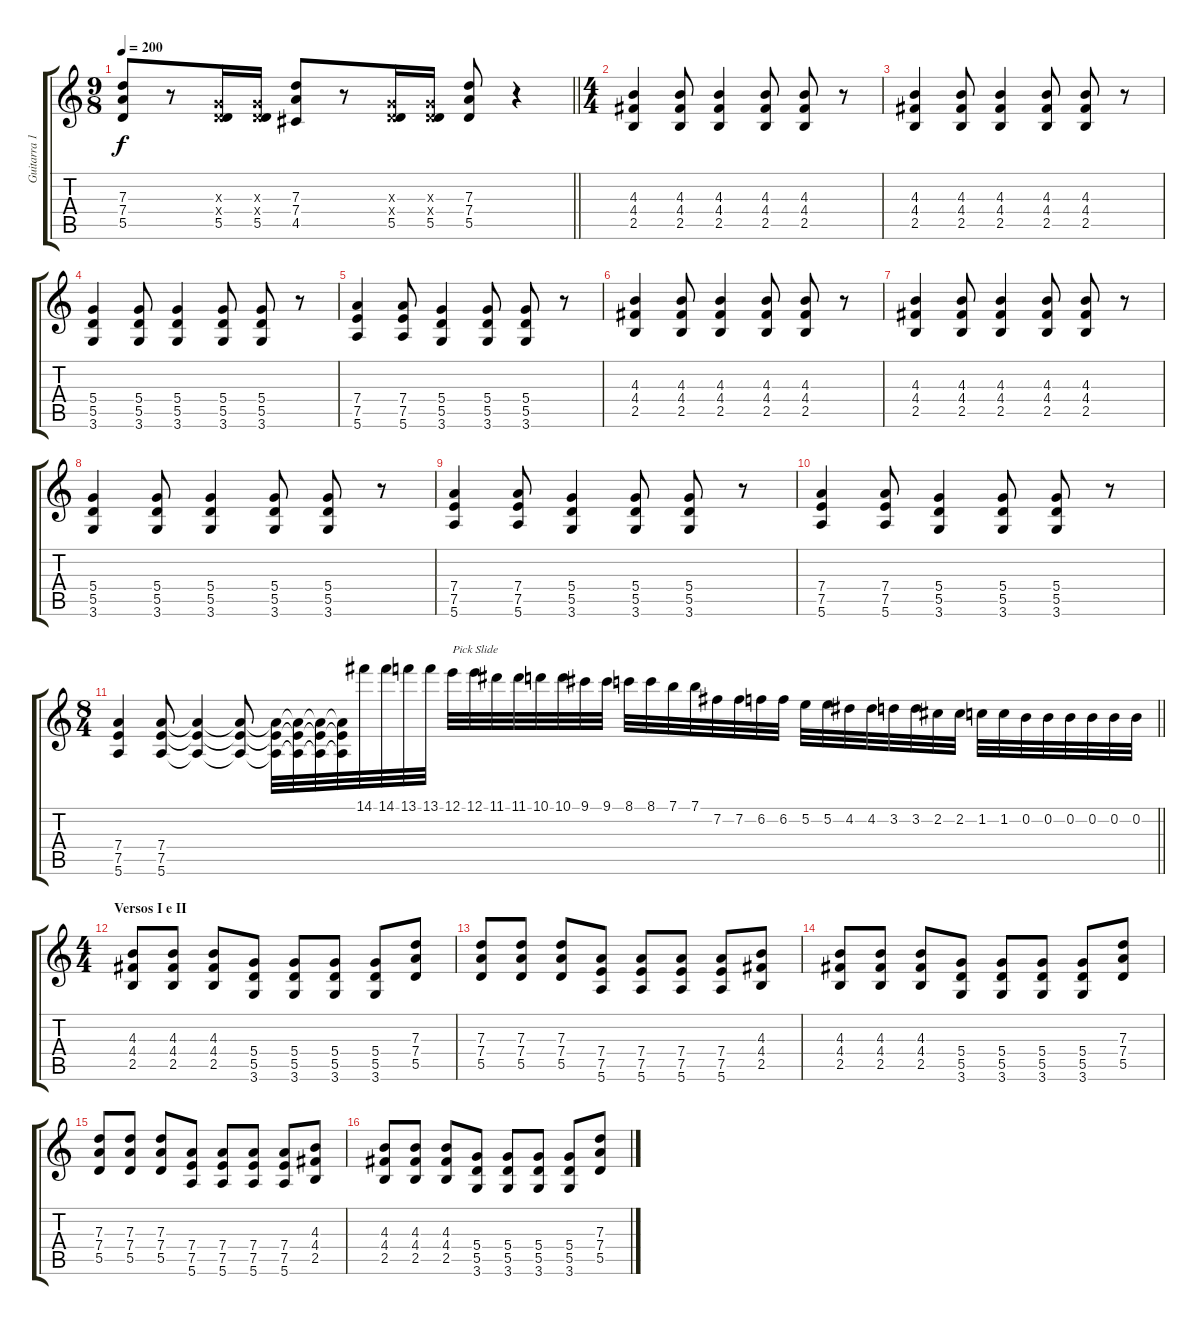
\track ("Guitarra 1 - Mathias" "Guitarra 1") {instrument distortionguitar}
\staff {score tabs}
\tuning (E4 B3 G3 D3 A2 E2) {hide}
\ts (9 8)
\tempo 200
\clef g2
\barLineRight lightlight
\ks c
(7.3 7.4 5.5).8{dy f} r.8 (0.3{x} 0.4{x} 5.5).16 (0.3{x} 0.4{x} 5.5).16 (7.3 7.4 4.5).8 r.8 (0.3{x} 0.4{x} 5.5).16 (0.3{x} 0.4{x} 5.5).16 (7.3 7.4 5.5).8 r.4 |
\ts (4 4)
(4.3 4.4 2.5).4 (4.3 4.4 2.5).8 (4.3 4.4 2.5).4 (4.3 4.4 2.5).8 (4.3 4.4 2.5).8 r.8 |
(4.3 4.4 2.5).4 (4.3 4.4 2.5).8 (4.3 4.4 2.5).4 (4.3 4.4 2.5).8 (4.3 4.4 2.5).8 r.8 |
(5.4 5.5 3.6).4 (5.4 5.5 3.6).8 (5.4 5.5 3.6).4 (5.4 5.5 3.6).8 (5.4 5.5 3.6).8 r.8 |
(7.4 7.5 5.6).4 (7.4 7.5 5.6).8 (5.4 5.5 3.6).4 (5.4 5.5 3.6).8 (5.4 5.5 3.6).8 r.8 |
(4.3 4.4 2.5).4 (4.3 4.4 2.5).8 (4.3 4.4 2.5).4 (4.3 4.4 2.5).8 (4.3 4.4 2.5).8 r.8 |
(4.3 4.4 2.5).4 (4.3 4.4 2.5).8 (4.3 4.4 2.5).4 (4.3 4.4 2.5).8 (4.3 4.4 2.5).8 r.8 |
(5.4 5.5 3.6).4 (5.4 5.5 3.6).8 (5.4 5.5 3.6).4 (5.4 5.5 3.6).8 (5.4 5.5 3.6).8 r.8 |
(7.4 7.5 5.6).4 (7.4 7.5 5.6).8 (5.4 5.5 3.6).4 (5.4 5.5 3.6).8 (5.4 5.5 3.6).8 r.8 |
(7.4 7.5 5.6).4 (7.4 7.5 5.6).8 (5.4 5.5 3.6).4 (5.4 5.5 3.6).8 (5.4 5.5 3.6).8 r.8 |
\ts (8 4)
\barLineRight lightlight
(7.4 7.5 5.6).4 (7.4 7.5 5.6).8 (7.4{t} 7.5{t} 5.6{t}).4 (7.4{t} 7.5{t} 5.6{t}).8 (7.4{t} 7.5{t} 5.6{t}).32 (7.4{t} 7.5{t} 5.6{t}).32 (7.4{t} 7.5{t} 5.6{t}).32 (7.4{t} 7.5{t} 5.6{t}).32 14.1.32 14.1.32 13.1.32 13.1.32 12.1.32{txt "Pick Slide"} 12.1.32 11.1.32 11.1.32 10.1.32 10.1.32 9.1.32 9.1.32 8.1.32 8.1.32 7.1.32 7.1.32 7.2.32 7.2.32 6.2.32 6.2.32 5.2.32 5.2.32 4.2.32 4.2.32 3.2.32 3.2.32 2.2.32 2.2.32 1.2.32 1.2.32 0.2.32 0.2.32 0.2.32 0.2.32 0.2.32 0.2.32 |
\ts (4 4)
\section ("" "Versos I e II")
(4.3 4.4 2.5).8{volume 9 instrument distortionguitar} (4.3 4.4 2.5).8 (4.3 4.4 2.5).8 (5.4 5.5 3.6).8 (5.4 5.5 3.6).8 (5.4 5.5 3.6).8 (5.4 5.5 3.6).8 (7.3 7.4 5.5).8 |
(7.3 7.4 5.5).8 (7.3 7.4 5.5).8 (7.3 7.4 5.5).8 (7.4 7.5 5.6).8 (7.4 7.5 5.6).8 (7.4 7.5 5.6).8 (7.4 7.5 5.6).8 (4.3 4.4 2.5).8 |
(4.3 4.4 2.5).8 (4.3 4.4 2.5).8 (4.3 4.4 2.5).8 (5.4 5.5 3.6).8 (5.4 5.5 3.6).8 (5.4 5.5 3.6).8 (5.4 5.5 3.6).8 (7.3 7.4 5.5).8 |
(7.3 7.4 5.5).8 (7.3 7.4 5.5).8 (7.3 7.4 5.5).8 (7.4 7.5 5.6).8 (7.4 7.5 5.6).8 (7.4 7.5 5.6).8 (7.4 7.5 5.6).8 (4.3 4.4 2.5).8 |
(4.3 4.4 2.5).8 (4.3 4.4 2.5).8 (4.3 4.4 2.5).8 (5.4 5.5 3.6).8 (5.4 5.5 3.6).8 (5.4 5.5 3.6).8 (5.4 5.5 3.6).8 (7.3 7.4 5.5).8
